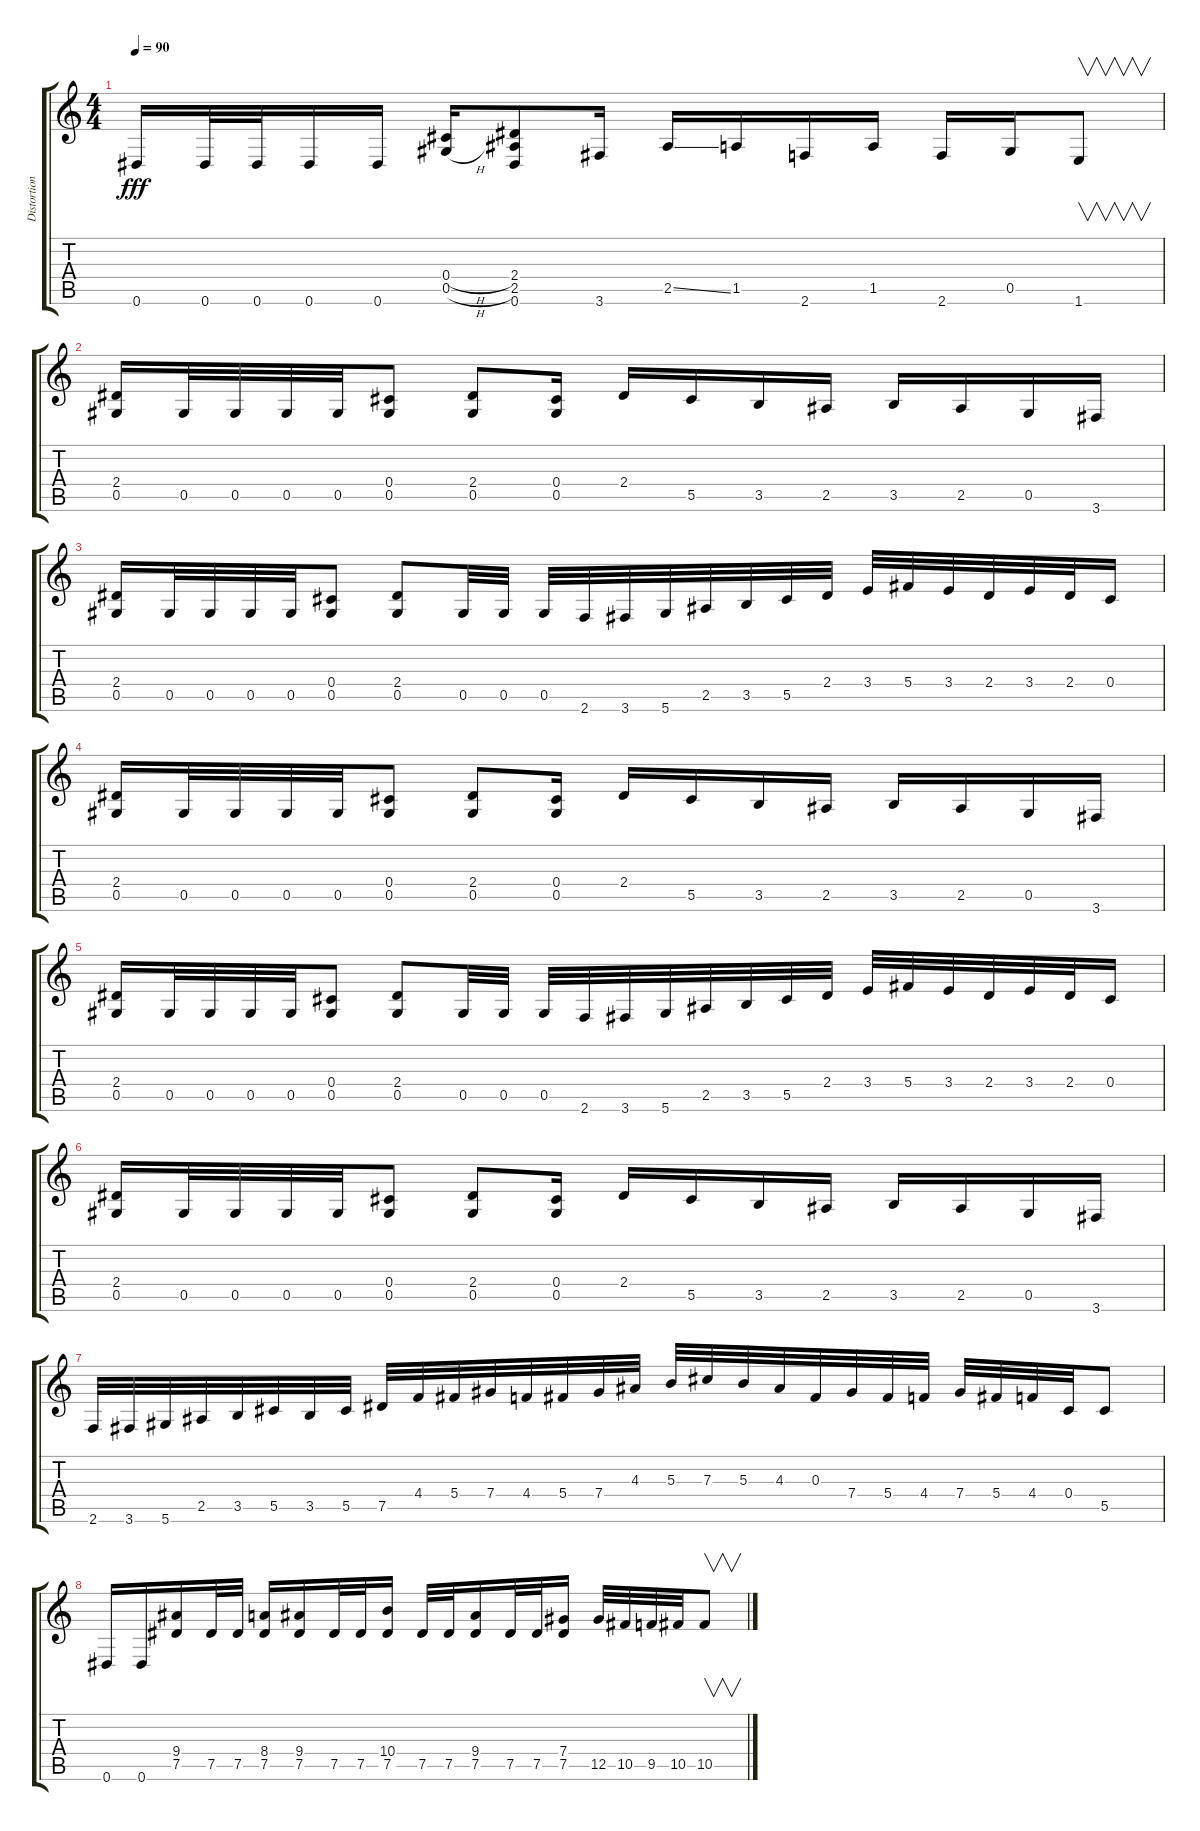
\track ("Distortion Guitar" "Distortion") {instrument distortionguitar}
\staff {score tabs}
\tuning (Eb4 Bb3 Gb3 Db3 Ab2 Eb2) {hide}
\ts (4 4)
\tempo 90
\clef g2
\ks c
0.6.16{dy fff} 0.6.32 0.6.32 0.6.16 0.6.16 (0.4{h} 0.5{h}).16 (2.4 2.5 0.6).8 3.6.16 2.5{ss}.16 1.5.16 2.6.16 1.5.16 2.6.16 0.5.16 1.6.8{v} |
(2.4 0.5).16 0.5.32 0.5.32 0.5.32 0.5.32 (0.4 0.5).8 (2.4 0.5).8 (0.4 0.5).16 2.4.16 5.5.16 3.5.16 2.5.16 3.5.16 2.5.16 0.5.16 3.6.16 |
(2.4 0.5).16 0.5.32 0.5.32 0.5.32 0.5.32 (0.4 0.5).8 (2.4 0.5).8 0.5.32 0.5.32 0.5.32 2.6.32 3.6.32 5.6.32 2.5.32 3.5.32 5.5.32 2.4.32 3.4.32 5.4.32 3.4.32 2.4.32 3.4.32 2.4.32 0.4.16 |
(2.4 0.5).16 0.5.32 0.5.32 0.5.32 0.5.32 (0.4 0.5).8 (2.4 0.5).8 (0.4 0.5).16 2.4.16 5.5.16 3.5.16 2.5.16 3.5.16 2.5.16 0.5.16 3.6.16 |
(2.4 0.5).16 0.5.32 0.5.32 0.5.32 0.5.32 (0.4 0.5).8 (2.4 0.5).8 0.5.32 0.5.32 0.5.32 2.6.32 3.6.32 5.6.32 2.5.32 3.5.32 5.5.32 2.4.32 3.4.32 5.4.32 3.4.32 2.4.32 3.4.32 2.4.32 0.4.16 |
(2.4 0.5).16 0.5.32 0.5.32 0.5.32 0.5.32 (0.4 0.5).8 (2.4 0.5).8 (0.4 0.5).16 2.4.16 5.5.16 3.5.16 2.5.16 3.5.16 2.5.16 0.5.16 3.6.16 |
2.6.32 3.6.32 5.6.32 2.5.32 3.5.32 5.5.32 3.5.32 5.5.32 7.5.32 4.4.32 5.4.32 7.4.32 4.4.32 5.4.32 7.4.32 4.3.32 5.3.32 7.3.32 5.3.32 4.3.32 0.3.32 7.4.32 5.4.32 4.4.32 7.4.32 5.4.32 4.4.32 0.4.32 5.5.8 |
0.6.16 0.6.16 (9.4 7.5).16 7.5.32 7.5.32 (8.4 7.5).16 (9.4 7.5).16 7.5.32 7.5.32 (10.4 7.5).16 7.5.32 7.5.32 (9.4 7.5).16 7.5.32 7.5.32 (7.4 7.5).16 12.5.32 10.5.32 9.5.32 10.5.32 10.5.8{v}
